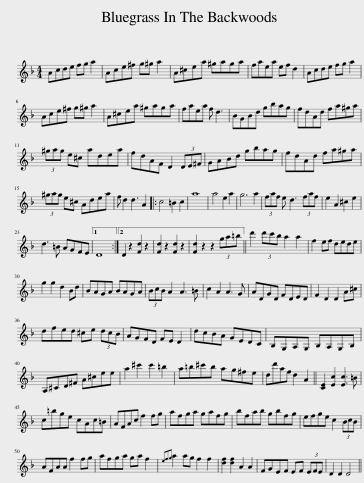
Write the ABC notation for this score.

X:1
L:1/8
M:4/4
I:linebreak $
K:Dmin
V:1 treble
V:1
 Acde fg a2 | Ace^f g^g a2 | A^cea ^gaga | faea ef d2 | Acde fg a2 |$ %5
 Ace^f g^g a2 | A^cea ^gaga | faea f d3 | BGBd gbag | fdAd fa^ga |$ %10
 (3^gag e^c adea | fdAF D2 (3DE^F | GABd gbag | fdAd fa^ga |$ (3^gag e^c Adea | %15
 f d2 d3 A2 |: c4 =B2 c2 | a8 | a4 e2 a2 | g6 a2 | %20
 (3faf e d3 (3faf | e2 A2 ^c2 e2 |$ d3 =B AGFE |1 D8 :|2 D2 z2 [Fd]2 z2 | %25
 [Fd]2 z2 [Fd]2 z2 | [Fd]2 z2 z2 (3ga=b || d'2 (3d'c'b a2 a2 | f2 ef dede |$ g2 g2 d2 Bd | %30
 BAGA BAGA | (3BcB A2 A3 =B | c2 A2 A3 G | ADGD FDED | F2 D2 D2 A^c |$ %35
 dfed ^ce (3dcB | AGFD FE D2 | dcBA GEDC | B,G,A,G, B,A,G,B, |$ A,^CD^F A^cee | %40
 a2 ^c'2 c'2 =b2 | a=b^c'b ag^fe | dd'af d2 A2 || [CE]2 [Ec]2 [Ec]3 =B |$ c=bge cAc=B | %45
 AFAc f2 fg | afga gafg | bfab gbfg | efge c2 (3BcB |$ AFAA f2 fg | %50
 afga ga f2 |{efg} a2 ag f2 f2 | [df]2 [df]2 A2 A2 | FGEF EF (3EFE | D2 D2 D4 || %55
